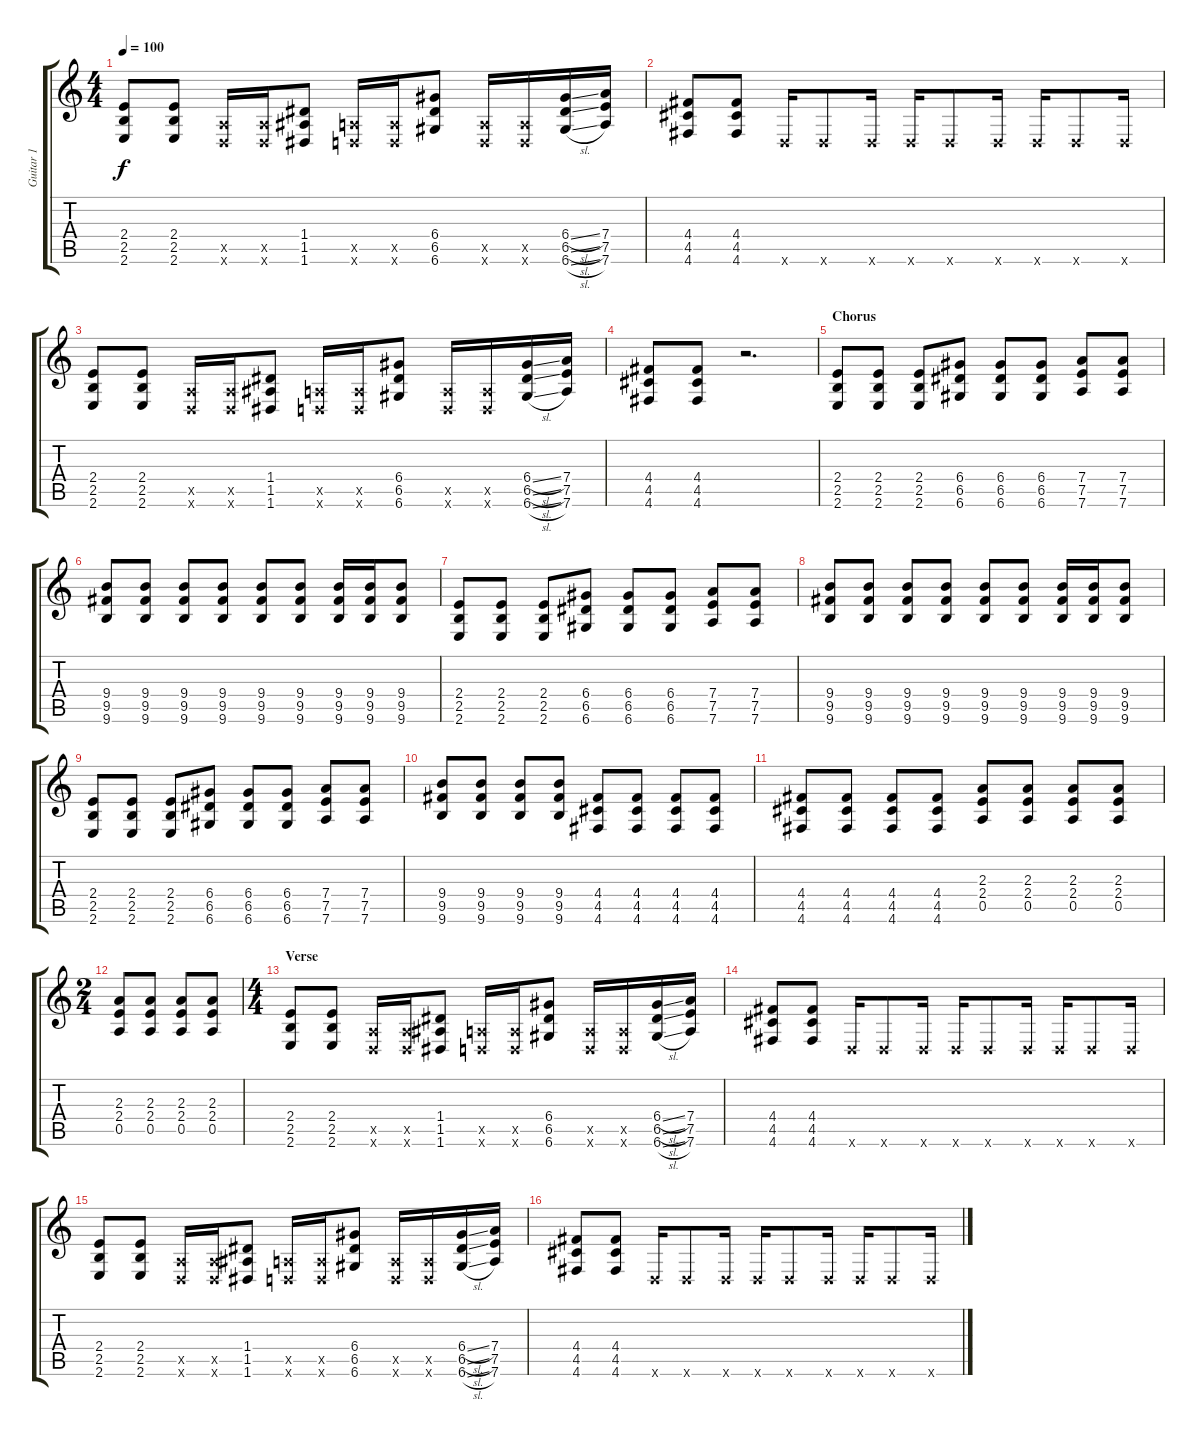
\track ("Guitar 1" "Guitar 1") {instrument distortionguitar}
\staff {score tabs}
\tuning (E4 B3 G3 D3 A2 D2) {hide}
\ts (4 4)
\tempo 100
\clef g2
\ks c
(2.4 2.5 2.6).8{dy f balance 0 instrument distortionguitar} (2.4 2.5 2.6).8 (0.5{x} 0.6{x}).16 (0.5{x} 0.6{x}).16 (1.4 1.5 1.6).8 (0.5{x} 0.6{x}).16 (0.5{x} 0.6{x}).16 (6.4 6.5 6.6).8 (0.5{x} 0.6{x}).16 (0.5{x} 0.6{x}).16 (6.4{sl} 6.5{sl} 6.6{sl}).16 (7.4 7.5 7.6).16 |
(4.4 4.5 4.6).8 (4.4 4.5 4.6).8 0.6{x}.16 0.6{x}.8 0.6{x}.16 0.6{x}.16 0.6{x}.8 0.6{x}.16 0.6{x}.16 0.6{x}.8 0.6{x}.16 |
(2.4 2.5 2.6).8{balance 0 instrument distortionguitar} (2.4 2.5 2.6).8 (0.5{x} 0.6{x}).16 (0.5{x} 0.6{x}).16 (1.4 1.5 1.6).8 (0.5{x} 0.6{x}).16 (0.5{x} 0.6{x}).16 (6.4 6.5 6.6).8 (0.5{x} 0.6{x}).16 (0.5{x} 0.6{x}).16 (6.4{sl} 6.5{sl} 6.6{sl}).16 (7.4 7.5 7.6).16 |
(4.4 4.5 4.6).8 (4.4 4.5 4.6).8 r.2{d} |
\section ("" "Chorus")
(2.4 2.5 2.6).8 (2.4 2.5 2.6).8 (2.4 2.5 2.6).8 (6.4 6.5 6.6).8 (6.4 6.5 6.6).8 (6.4 6.5 6.6).8 (7.4 7.5 7.6).8 (7.4 7.5 7.6).8 |
(9.4 9.5 9.6).8 (9.4 9.5 9.6).8 (9.4 9.5 9.6).8 (9.4 9.5 9.6).8 (9.4 9.5 9.6).8 (9.4 9.5 9.6).8 (9.4 9.5 9.6).16 (9.4 9.5 9.6).16 (9.4 9.5 9.6).8 |
(2.4 2.5 2.6).8 (2.4 2.5 2.6).8 (2.4 2.5 2.6).8 (6.4 6.5 6.6).8 (6.4 6.5 6.6).8 (6.4 6.5 6.6).8 (7.4 7.5 7.6).8 (7.4 7.5 7.6).8 |
(9.4 9.5 9.6).8 (9.4 9.5 9.6).8 (9.4 9.5 9.6).8 (9.4 9.5 9.6).8 (9.4 9.5 9.6).8 (9.4 9.5 9.6).8 (9.4 9.5 9.6).16 (9.4 9.5 9.6).16 (9.4 9.5 9.6).8 |
(2.4 2.5 2.6).8 (2.4 2.5 2.6).8 (2.4 2.5 2.6).8 (6.4 6.5 6.6).8 (6.4 6.5 6.6).8 (6.4 6.5 6.6).8 (7.4 7.5 7.6).8 (7.4 7.5 7.6).8 |
(9.4 9.5 9.6).8 (9.4 9.5 9.6).8 (9.4 9.5 9.6).8 (9.4 9.5 9.6).8 (4.4 4.5 4.6).8 (4.4 4.5 4.6).8 (4.4 4.5 4.6).8 (4.4 4.5 4.6).8 |
(4.4 4.5 4.6).8 (4.4 4.5 4.6).8 (4.4 4.5 4.6).8 (4.4 4.5 4.6).8 (2.3 2.4 0.5).8 (2.3 2.4 0.5).8 (2.3 2.4 0.5).8 (2.3 2.4 0.5).8 |
\ts (2 4)
(2.3 2.4 0.5).8 (2.3 2.4 0.5).8 (2.3 2.4 0.5).8 (2.3 2.4 0.5).8 |
\ts (4 4)
\section ("" "Verse")
(2.4 2.5 2.6).8{balance 0 instrument distortionguitar} (2.4 2.5 2.6).8 (0.5{x} 0.6{x}).16 (0.5{x} 0.6{x}).16 (1.4 1.5 1.6).8 (0.5{x} 0.6{x}).16 (0.5{x} 0.6{x}).16 (6.4 6.5 6.6).8 (0.5{x} 0.6{x}).16 (0.5{x} 0.6{x}).16 (6.4{sl} 6.5{sl} 6.6{sl}).16 (7.4 7.5 7.6).16 |
(4.4 4.5 4.6).8 (4.4 4.5 4.6).8 0.6{x}.16 0.6{x}.8 0.6{x}.16 0.6{x}.16 0.6{x}.8 0.6{x}.16 0.6{x}.16 0.6{x}.8 0.6{x}.16 |
(2.4 2.5 2.6).8{balance 0 instrument distortionguitar} (2.4 2.5 2.6).8 (0.5{x} 0.6{x}).16 (0.5{x} 0.6{x}).16 (1.4 1.5 1.6).8 (0.5{x} 0.6{x}).16 (0.5{x} 0.6{x}).16 (6.4 6.5 6.6).8 (0.5{x} 0.6{x}).16 (0.5{x} 0.6{x}).16 (6.4{sl} 6.5{sl} 6.6{sl}).16 (7.4 7.5 7.6).16 |
(4.4 4.5 4.6).8 (4.4 4.5 4.6).8 0.6{x}.16 0.6{x}.8 0.6{x}.16 0.6{x}.16 0.6{x}.8 0.6{x}.16 0.6{x}.16 0.6{x}.8 0.6{x}.16
